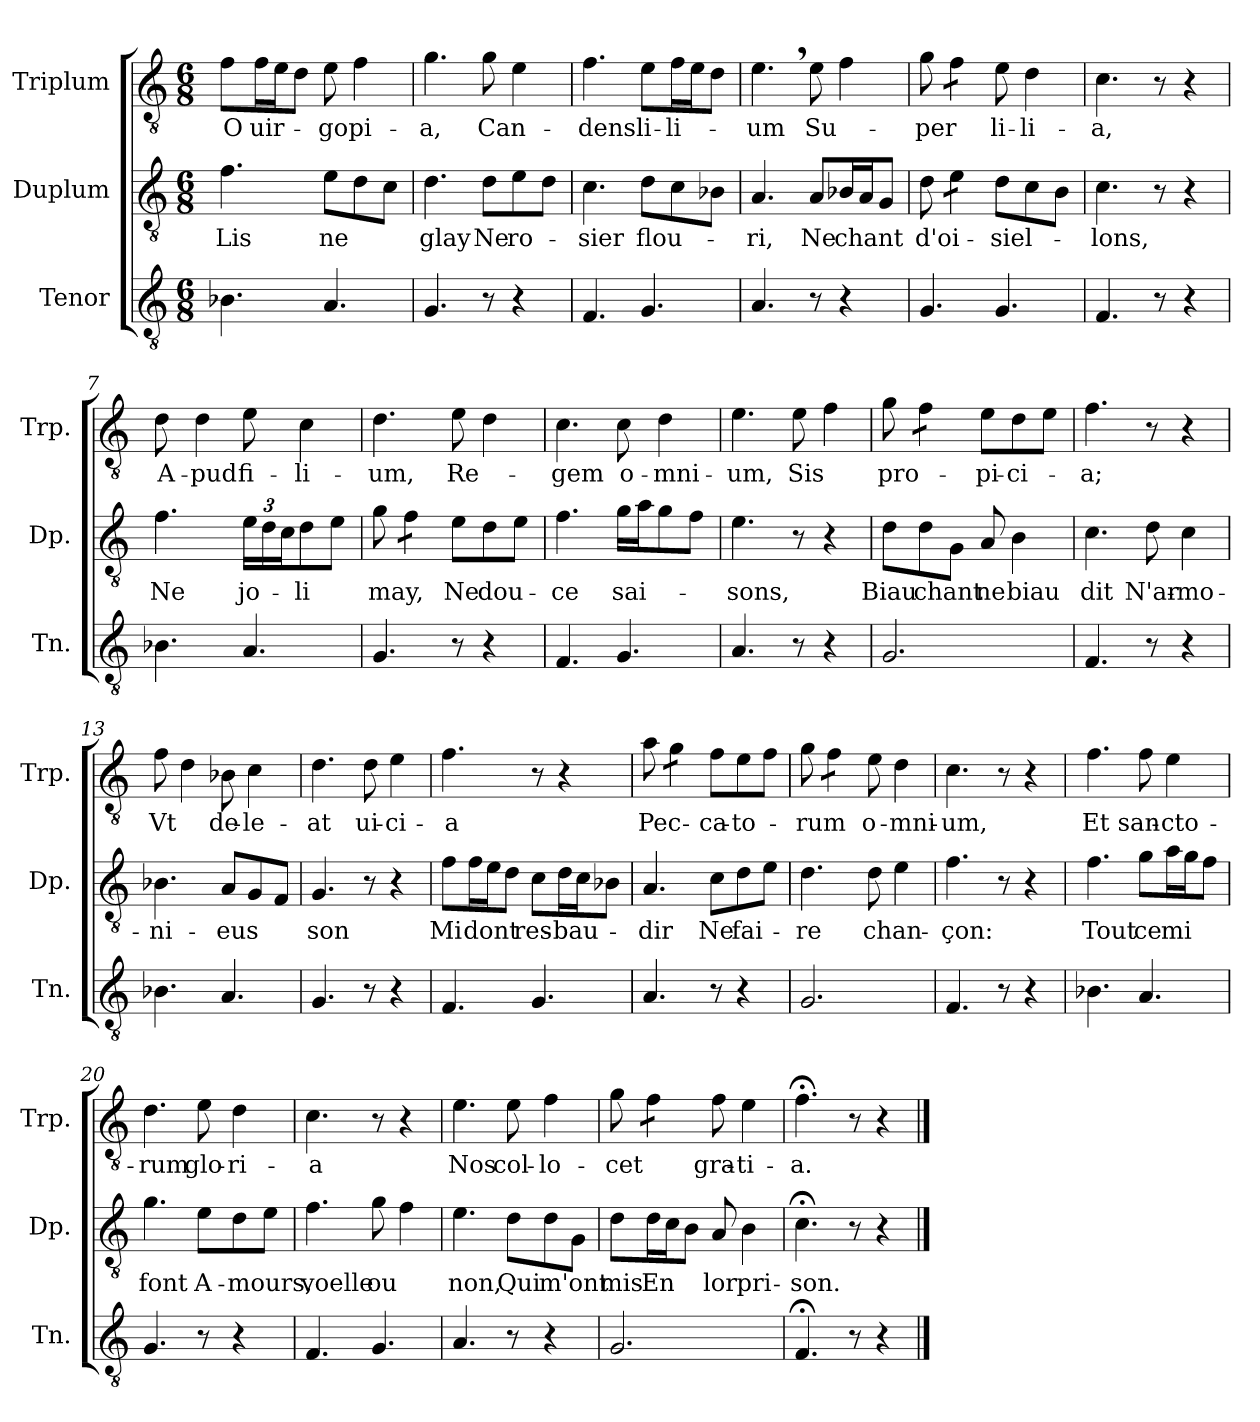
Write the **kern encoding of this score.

**kern	**kern	**text	**kern	**text
*part3	*part2	*part2	*part1	*part1
*staff3	*staff2	*staff2	*staff1	*staff1
*I"Tenor	*I"Duplum	*	*I"Triplum	*
*I'Tn.	*I'Dp.	*	*I'Trp.	*
*clefGv2	*clefGv2	*	*clefGv2	*
*k[]	*k[]	*	*k[]	*
*M6/8	*M6/8	*	*M6/8	*
=1	=1	=1	=1	=1
!	!	!LO:LY:b	!	!LO:LY:b
4.B-X\	4.f\	Lis	8f\L	O
!	!	!	!	!LO:LY:b
.	.	.	16f\L	uir-
.	.	.	16e\J	.
.	.	.	8d\J	.
!	!	!LO:LY:b	!	!LO:LY:b
4.A/	8e\L	ne	8e\	-go
!	!	!	!	!LO:LY:b
.	8d\	.	4f\	pi-
.	8c\J	.	.	.
=2	=2	=2	=2	=2
!	!	!LO:LY:b	!	!LO:LY:b
4.G/	4.d\	glay	4.g\	-a,
!	!	!LO:LY:b	!	!LO:LY:b
8r	8d\L	Ne	8g\	Can-
!	!	!LO:LY:b	!	!
4r	8e\	ro-	4e\	.
.	8d\J	.	.	.
=3	=3	=3	=3	=3
!	!	!LO:LY:b	!	!LO:LY:b
4.F/	4.c\	-sier	4.f\	-dens
!	!	!LO:LY:b	!	!LO:LY:b
4.G/	8d\L	flou-	8e\L	li-
!	!	!	!	!LO:LY:b
.	8c\	.	16f\L	-li-
.	.	.	16e\J	.
.	8B-X\J	.	8d\J	.
=4	=4	=4	=4	=4
!	!	!LO:LY:b	!	!LO:LY:b
4.A/	4.A/	-ri,	4.e,\	-um
!	!	!LO:LY:b	!	!LO:LY:b
8r	8A/L	Ne	8e\	Su-
!	!	!LO:LY:b	!	!
4r	16B-X/L	chant	4f\	.
.	16A/J	.	.	.
.	8G/J	.	.	.
=5	=5	=5	=5	=5
!	!	!LO:LY:b	!	!LO:LY:b
4.G/	8d\	d'oi-	8g\	-per
*	*tremolo	*	*	*
*	*	*	*tremolo	*
.	8e\L	.	8f\L	.
.	8e\J	.	8f\J	.
*	*	*	*Xtremolo	*
*	*Xtremolo	*	*	*
!	!	!LO:LY:b	!	!LO:LY:b
4.G/	8d\L	-siel-	8e\	li-
!	!	!	!	!LO:LY:b
.	8c\	.	4d\	-li-
.	8B\J	.	.	.
=6	=6	=6	=6	=6
!	!	!LO:LY:b	!	!LO:LY:b
4.F/	4.c\	-lons,	4.c\	-a,
8r	8r	.	8r	.
4r	4r	.	4r	.
!!LO:LB:g=z
=7	=7	=7	=7	=7
!	!	!LO:LY:b	!	!LO:LY:b
4.B-X\	4.f\	Ne	8d\	A-
!	!	!	!	!LO:LY:b
.	.	.	4d\	-pud
*	*Xbrackettup	*	*	*
!	!	!LO:LY:b	!	!LO:LY:b
4.A/	24e\LL	jo-	8e\	fi-
.	24d\	.	.	.
.	24c\J	.	.	.
!	!	!LO:LY:b	!	!LO:LY:b
.	8d\	-li	4c\	-li-
.	8e\J	.	.	.
=8	=8	=8	=8	=8
!	!	!LO:LY:b	!	!LO:LY:b
4.G/	8g\	may,	4.d\	-um,
*	*tremolo	*	*	*
.	8f\L	.	.	.
.	8f\J	.	.	.
*	*Xtremolo	*	*	*
!	!	!LO:LY:b	!	!LO:LY:b
8r	8e\L	Ne	8e\	Re-
!	!	!LO:LY:b	!	!
4r	8d\	dou-	4d\	.
.	8e\J	.	.	.
=9	=9	=9	=9	=9
!	!	!LO:LY:b	!	!LO:LY:b
4.F/	4.f\	-ce	4.c\	-gem
!	!	!LO:LY:b	!	!LO:LY:b
4.G/	16g\LL	sai-	8c\	o-
.	16a\J	.	.	.
!	!	!	!	!LO:LY:b
.	8g\	.	4d\	-mni-
.	8f\J	.	.	.
=10	=10	=10	=10	=10
!	!	!LO:LY:b	!	!LO:LY:b
4.A/	4.e\	-sons,	4.e\	-um,
!	!	!	!	!LO:LY:b
8r	8r	.	8e\	Sis
4r	4r	.	4f\	.
=11	=11	=11	=11	=11
!	!	!LO:LY:b	!	!LO:LY:b
2.G/	8d\L	Biau	8g\	pro-
!	!	!LO:LY:b	!	!
*	*	*	*tremolo	*
.	8d\	chant	8f\L	.
.	8G\J	.	8f\J	.
*	*	*	*Xtremolo	*
!	!	!LO:LY:b	!	!LO:LY:b
.	8A/	ne	8e\L	-pi-
!	!	!LO:LY:b	!	!LO:LY:b
.	4B\	biau	8d\	-ci-
.	.	.	8e\J	.
=12	=12	=12	=12	=12
!	!	!LO:LY:b	!	!LO:LY:b
4.F/	4.c\	dit	4.f\	-a;
!	!	!LO:LY:b	!	!
8r	8d\	N'ar-	8r	.
!	!	!LO:LY:b	!	!
4r	4c\	-mo-	4r	.
!!LO:LB:g=z
=13	=13	=13	=13	=13
!	!	!LO:LY:b	!	!LO:LY:b
4.B-X\	4.B-X\	-ni-	8f\	Vt
.	.	.	4d\	.
!	!	!LO:LY:b	!	!LO:LY:b
4.A/	8A/L	-eus	8B-X\	de-
!	!	!	!	!LO:LY:b
.	8G/	.	4c\	-le-
.	8F/J	.	.	.
=14	=14	=14	=14	=14
!	!	!LO:LY:b	!	!LO:LY:b
4.G/	4.G/	son	4.d\	-at
!	!	!	!	!LO:LY:b
8r	8r	.	8d\	ui-
!	!	!	!	!LO:LY:b
4r	4r	.	4e\	-ci-
=15	=15	=15	=15	=15
!	!	!LO:LY:b	!	!LO:LY:b
4.F/	8f\L	Mi	4.f\	-a
!	!	!LO:LY:b	!	!
.	16f\L	dont	.	.
.	16e\J	.	.	.
.	8d\J	.	.	.
!	!	!LO:LY:b	!	!
4.G/	8c\L	res-	8r	.
!	!	!LO:LY:b	!	!
.	16d\L	-bau-	4r	.
.	16c\J	.	.	.
.	8B-X\J	.	.	.
=16	=16	=16	=16	=16
!	!	!LO:LY:b	!	!LO:LY:b
4.A/	4.A/	-dir	8a\	Pec-
*	*	*	*tremolo	*
.	.	.	8g\L	.
.	.	.	8g\J	.
*	*	*	*Xtremolo	*
!	!	!LO:LY:b	!	!LO:LY:b
8r	8c\L	Ne	8f\L	-ca-
!	!	!LO:LY:b	!	!LO:LY:b
4r	8d\	fai-	8e\	-to-
.	8e\J	.	8f\J	.
=17	=17	=17	=17	=17
!	!	!LO:LY:b	!	!LO:LY:b
2.G/	4.d\	-re	8g\	-rum
*	*	*	*tremolo	*
.	.	.	8f\L	.
.	.	.	8f\J	.
*	*	*	*Xtremolo	*
!	!	!LO:LY:b	!	!LO:LY:b
.	8d\	chan-	8e\	o-
!	!	!	!	!LO:LY:b
.	4e\	.	4d\	-mni-
=18	=18	=18	=18	=18
!	!	!LO:LY:b	!	!LO:LY:b
4.F/	4.f\	-çon:	4.c\	-um,
8r	8r	.	8r	.
4r	4r	.	4r	.
=19	=19	=19	=19	=19
!	!	!LO:LY:b	!	!LO:LY:b
4.B-X\	4.f\	Tout	4.f\	Et
!	!	!LO:LY:b	!	!LO:LY:b
4.A/	8g\L	ce	8f\	san-
!	!	!LO:LY:b	!	!LO:LY:b
.	16a\L	mi	4e\	-cto-
.	16g\J	.	.	.
.	8f\J	.	.	.
!!LO:LB:g=z
=20	=20	=20	=20	=20
!	!	!LO:LY:b	!	!LO:LY:b
4.G/	4.g\	font	4.d\	-rum
!	!	!LO:LY:b	!	!LO:LY:b
8r	8e\L	A-	8e\	glo-
!	!	!LO:LY:b	!	!LO:LY:b
4r	8d\	-mours,	4d\	-ri-
.	8e\J	.	.	.
=21	=21	=21	=21	=21
!	!	!LO:LY:b	!	!LO:LY:b
4.F/	4.f\	voelle	4.c\	-a
!	!	!LO:LY:b	!	!
4.G/	8g\	ou	8r	.
.	4f\	.	4r	.
=22	=22	=22	=22	=22
!	!	!LO:LY:b	!	!LO:LY:b
4.A/	4.e\	non,	4.e\	Nos
!	!	!LO:LY:b	!	!LO:LY:b
8r	8d\L	Qui	8e\	col-
!	!	!LO:LY:b	!	!LO:LY:b
4r	8d\	m'ont	4f\	-lo-
.	8G\J	.	.	.
=23	=23	=23	=23	=23
!	!	!LO:LY:b	!	!LO:LY:b
2.G/	8d\L	mis	8g\	-cet
!	!	!LO:LY:b	!	!
*	*	*	*tremolo	*
.	16d\L	En	8f\L	.
.	16c\J	.	.	.
.	8B\J	.	8f\J	.
*	*	*	*Xtremolo	*
!	!	!LO:LY:b	!	!LO:LY:b
.	8A/	lor	8f\	gra-
!	!	!LO:LY:b	!	!LO:LY:b
.	4B\	pri-	4e\	-ti-
=24	=24	=24	=24	=24
!	!	!LO:LY:b	!	!LO:LY:b
4.F;</	4.c;<\	-son.	4.f;<\	-a.
8r	8r	.	8r	.
4r	4r	.	4r	.
==	==	==	==	==
*-	*-	*-	*-	*-
